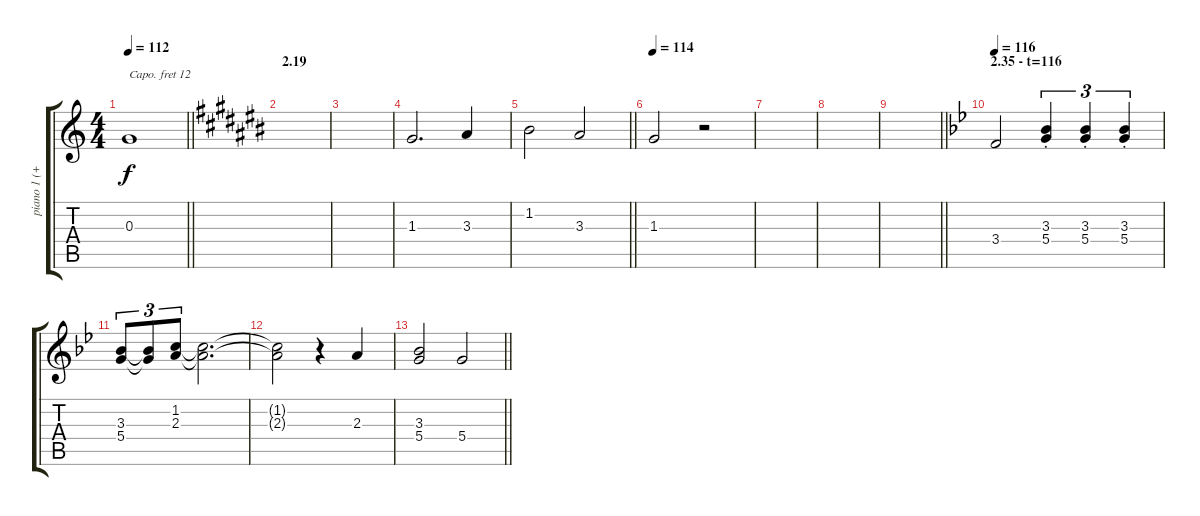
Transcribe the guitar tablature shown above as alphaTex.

\track ("piano 1 (+12)" "piano 1 (+") {instrument acousticgrandpiano}
\staff {score tabs}
\capo 12
\tuning (E4 B3 G3 D3 A2 E2) {hide}
\ts (4 4)
\tempo 112
\clef g2
\barLineRight lightlight
\ks c
0.3.1{dy f} |
\section ("" "2.19")
\ks c#
|
|
1.3.2{d} 3.3.4 |
\barLineRight lightlight
1.2.2 3.3.2 |
\tempo 114
1.3.2 r.2 |
|
|
\barLineRight lightlight
|
\section ("" "2.35 - t=116")
\tempo 116
\ks bb
3.4.2 (3.3{st} 5.4{st}).4{tu (3 2)} (3.3{st} 5.4{st}).4{tu (3 2)} (3.3{st} 5.4{st}).4{tu (3 2)} |
(3.3 5.4).8{tu (3 2)} (3.3{t} 5.4{t}).8{tu (3 2)} (1.2 2.3).8{tu (3 2)} (1.2{t} 2.3{t}).2{d} |
(1.2{t} 2.3{t}).2 r.4 2.3.4 |
\barLineRight lightlight
(3.3 5.4).2 5.4.2
